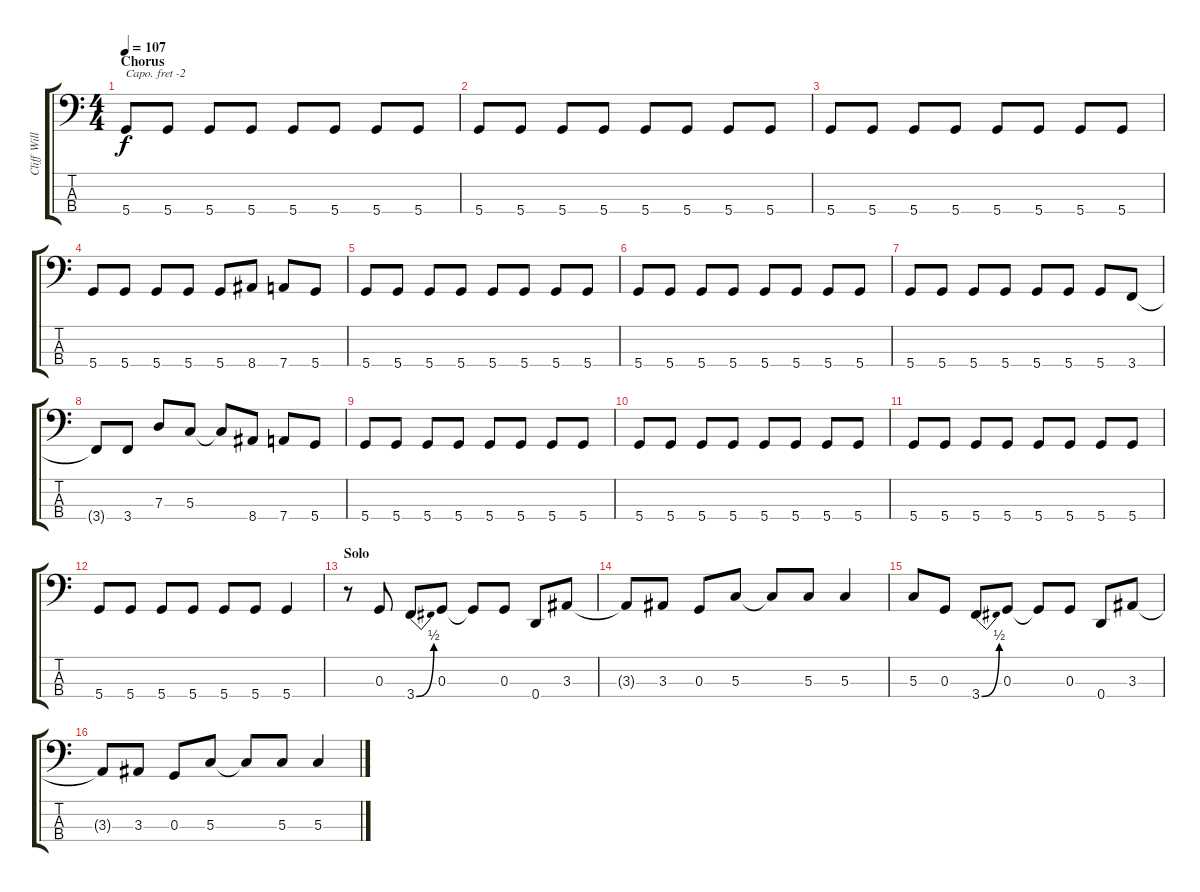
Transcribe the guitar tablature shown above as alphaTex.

\track ("Cliff Williams" "Cliff Will") {instrument electricbasspick}
\staff {score tabs}
\capo -2
\tuning (G2 D2 A1 E1) {hide}
\ts (4 4)
\section ("" "Chorus")
\tempo 107
\clef f4
\ks c
5.4.8{dy f} 5.4.8 5.4.8 5.4.8 5.4.8 5.4.8 5.4.8 5.4.8 |
5.4.8 5.4.8 5.4.8 5.4.8 5.4.8 5.4.8 5.4.8 5.4.8 |
5.4.8 5.4.8 5.4.8 5.4.8 5.4.8 5.4.8 5.4.8 5.4.8 |
5.4.8 5.4.8 5.4.8 5.4.8 5.4.8 8.4.8 7.4.8 5.4.8 |
5.4.8 5.4.8 5.4.8 5.4.8 5.4.8 5.4.8 5.4.8 5.4.8 |
5.4.8 5.4.8 5.4.8 5.4.8 5.4.8 5.4.8 5.4.8 5.4.8 |
5.4.8 5.4.8 5.4.8 5.4.8 5.4.8 5.4.8 5.4.8 3.4.8 |
3.4{t}.8 3.4.8 7.3.8 5.3.8 5.3{t}.8 8.4.8 7.4.8 5.4.8 |
5.4.8 5.4.8 5.4.8 5.4.8 5.4.8 5.4.8 5.4.8 5.4.8 |
5.4.8 5.4.8 5.4.8 5.4.8 5.4.8 5.4.8 5.4.8 5.4.8 |
5.4.8 5.4.8 5.4.8 5.4.8 5.4.8 5.4.8 5.4.8 5.4.8 |
5.4.8 5.4.8 5.4.8 5.4.8 5.4.8 5.4.8 5.4.4 |
\section ("" "Solo")
r.8 0.3.8 3.4{be (bend 0 0 60 2)}.8 0.3.8 0.3{t}.8 0.3.8 0.4.8 3.3.8 |
3.3{t}.8 3.3.8 0.3.8 5.3.8 5.3{t}.8 5.3.8 5.3.4 |
5.3.8 0.3.8 3.4{be (bend 0 0 60 2)}.8 0.3.8 0.3{t}.8 0.3.8 0.4.8 3.3.8 |
3.3{t}.8 3.3.8 0.3.8 5.3.8 5.3{t}.8 5.3.8 5.3.4
